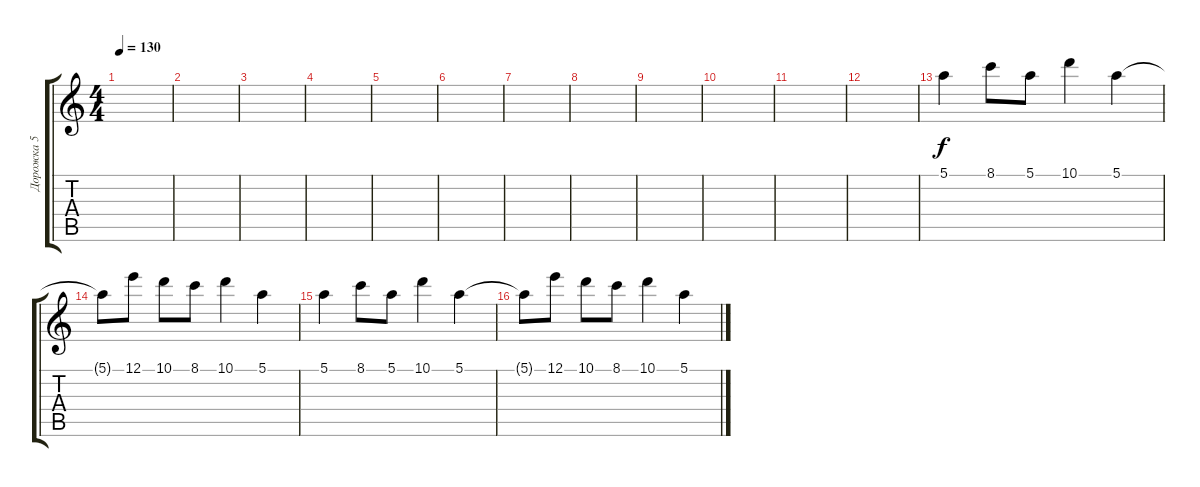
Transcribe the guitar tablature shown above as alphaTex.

\track ("Дорожка 5" "Дорожка 5") {instrument distortionguitar}
\staff {score tabs}
\tuning (E4 B3 G3 D3 A2 E2) {hide}
\ts (4 4)
\tempo 130
\clef g2
\ks c
|
|
|
|
|
|
|
|
|
|
|
|
5.1.4 8.1.8 5.1.8 10.1.4 5.1.4 |
5.1{t}.8 12.1.8 10.1.8 8.1.8 10.1.4 5.1.4 |
5.1.4 8.1.8 5.1.8 10.1.4 5.1.4 |
5.1{t}.8 12.1.8 10.1.8 8.1.8 10.1.4 5.1.4
